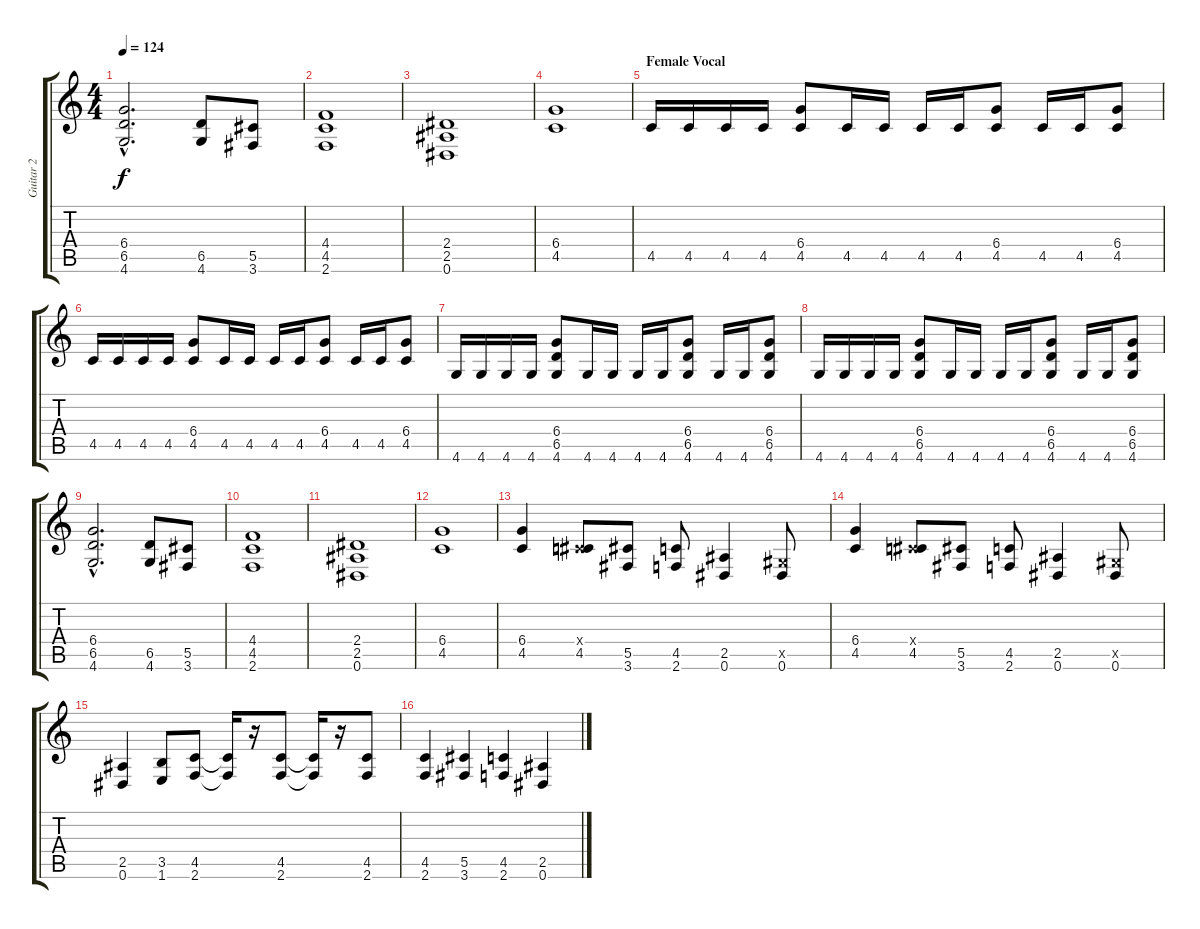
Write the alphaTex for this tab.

\track ("Guitar 2" "Guitar 2") {instrument distortionguitar}
\staff {score tabs}
\tuning (Eb4 Bb3 Gb3 Db3 Ab2 Eb2) {hide}
\ts (4 4)
\tempo 124
\clef g2
\ks c
(6.4{hac} 6.5{hac} 4.6{hac}).2{d dy f} (6.5 4.6).8 (5.5 3.6).8 |
(4.4 4.5 2.6).1 |
(2.4 2.5 0.6).1 |
(6.4 4.5).1 |
\section ("" "Female Vocal")
4.5.16 4.5.16 4.5.16 4.5.16 (6.4 4.5).8 4.5.16 4.5.16 4.5.16 4.5.16 (6.4 4.5).8 4.5.16 4.5.16 (6.4 4.5).8 |
4.5.16 4.5.16 4.5.16 4.5.16 (6.4 4.5).8 4.5.16 4.5.16 4.5.16 4.5.16 (6.4 4.5).8 4.5.16 4.5.16 (6.4 4.5).8 |
4.6.16 4.6.16 4.6.16 4.6.16 (6.4 6.5 4.6).8 4.6.16 4.6.16 4.6.16 4.6.16 (6.4 6.5 4.6).8 4.6.16 4.6.16 (6.4 6.5 4.6).8 |
4.6.16 4.6.16 4.6.16 4.6.16 (6.4 6.5 4.6).8 4.6.16 4.6.16 4.6.16 4.6.16 (6.4 6.5 4.6).8 4.6.16 4.6.16 (6.4 6.5 4.6).8 |
(6.4{hac} 6.5{hac} 4.6{hac}).2{d} (6.5 4.6).8 (5.5 3.6).8 |
(4.4 4.5 2.6).1 |
(2.4 2.5 0.6).1 |
(6.4 4.5).1 |
(6.4 4.5).4 (0.4{x} 4.5).8 (5.5 3.6).8 (4.5 2.6).8 (2.5 0.6).4 (0.5{x} 0.6).8 |
(6.4 4.5).4 (0.4{x} 4.5).8 (5.5 3.6).8 (4.5 2.6).8 (2.5 0.6).4 (0.5{x} 0.6).8 |
(2.5 0.6).4 (3.5 1.6).8 (4.5 2.6).8 (4.5{t} 2.6{t}).16 r.16 (4.5 2.6).8 (4.5{t} 2.6{t}).16 r.16 (4.5 2.6).8 |
(4.5 2.6).4 (5.5 3.6).4 (4.5 2.6).4 (2.5 0.6).4
